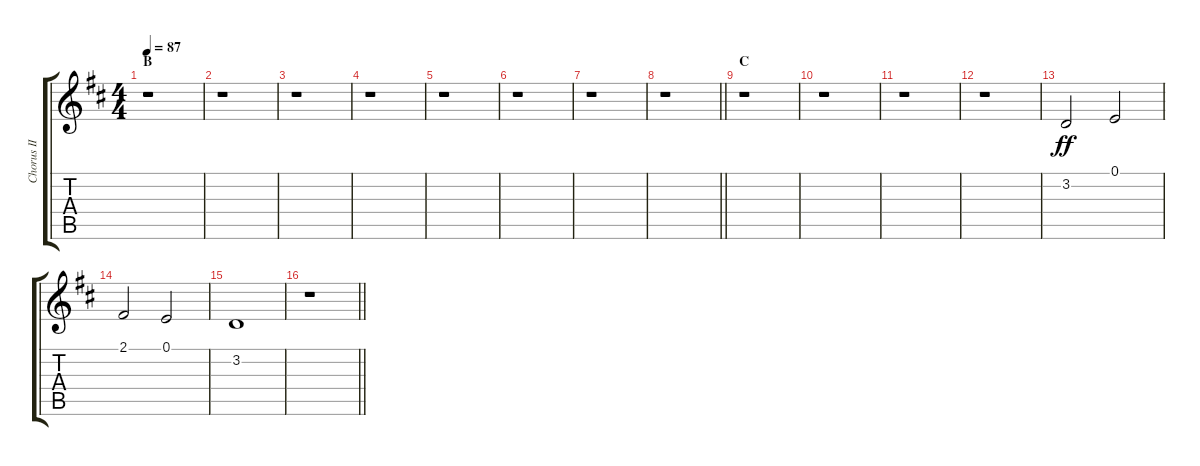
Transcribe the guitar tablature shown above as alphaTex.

\track ("Chorus II" "Chorus II") {instrument voiceoohs}
\staff {score tabs}
\tuning (E4 B3 G3 D3 A2 E2) {hide}
\ts (4 4)
\section ("" "B")
\tempo 87
\clef g2
\ks d
r.1{dy ff} |
r.1 |
r.1 |
r.1 |
r.1 |
r.1 |
r.1 |
\barLineRight lightlight
r.1 |
\section ("" "C")
r.1 |
r.1 |
r.1 |
r.1 |
3.2.2 0.1.2 |
2.1.2 0.1.2 |
3.2.1 |
\barLineRight lightlight
r.1
